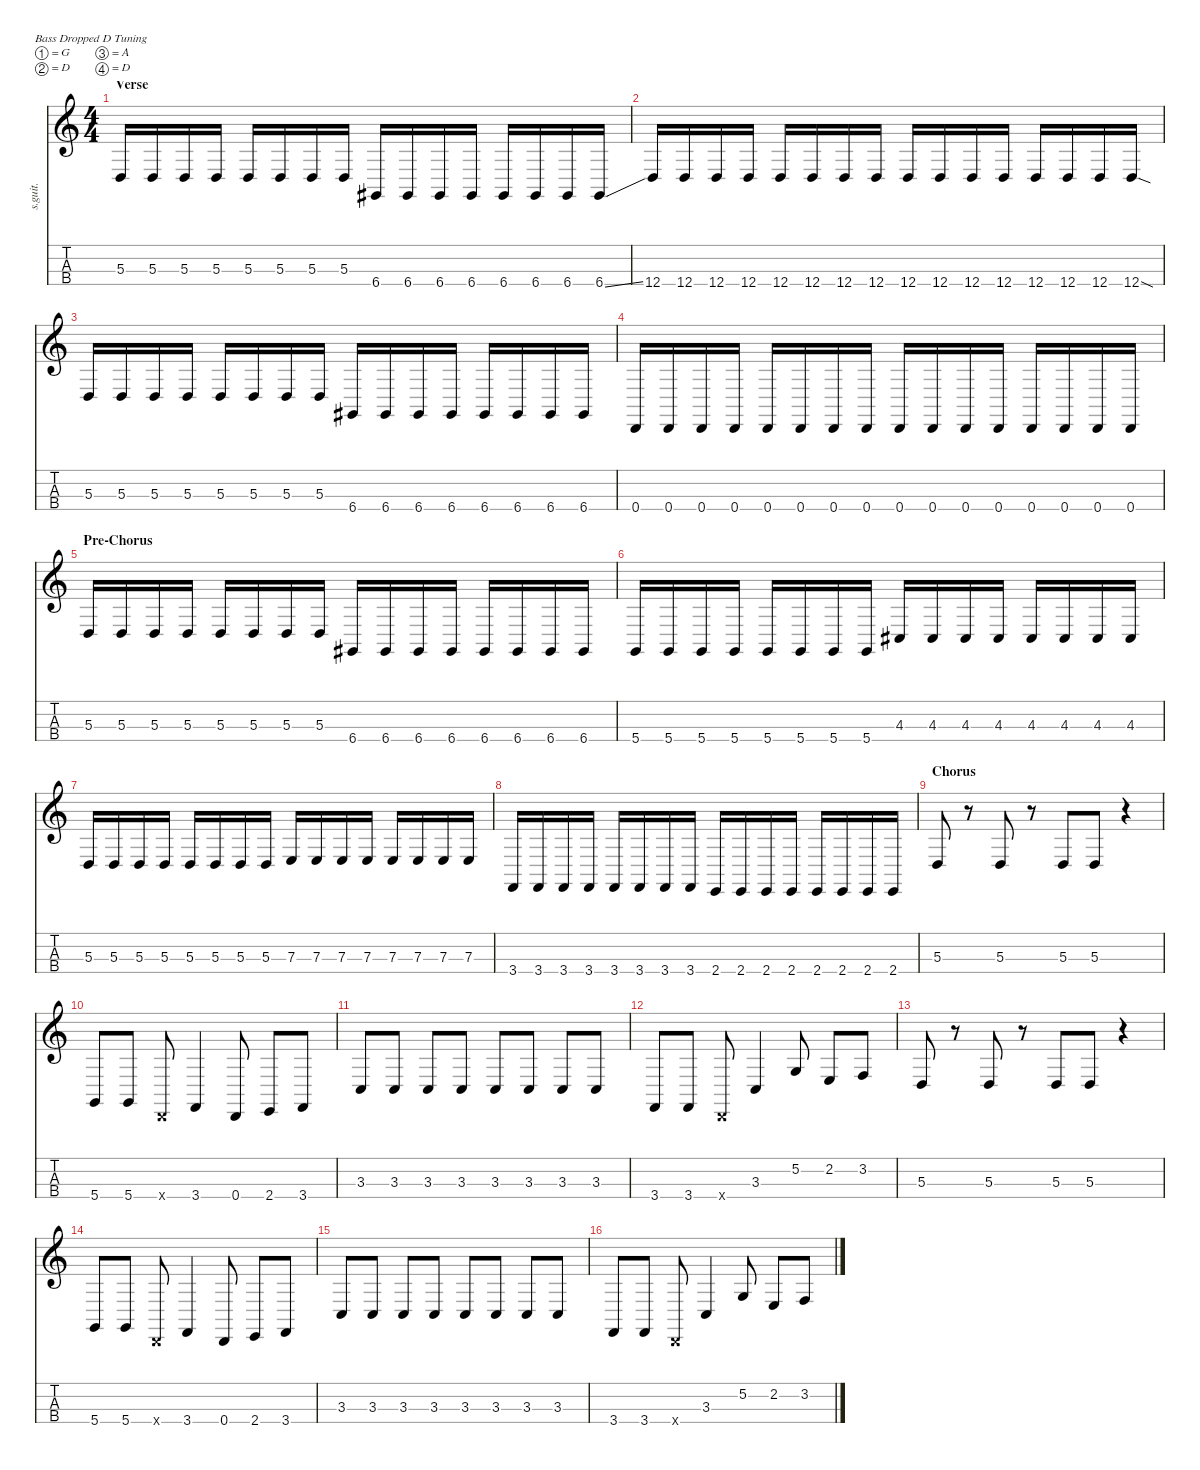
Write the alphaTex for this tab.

\defaultSystemsLayout 4
\hideDynamics
\bracketExtendMode nobrackets
\track ("Johnny Christ" "s.guit.") {instrument electricbasspick}
\staff {score tabs}
\tuning (G2 D2 A1 D1)
\ts (4 4)
\section ("" "Verse")
\tempo (125 hide)
\clef g2
\ks c
5.3.16{lyrics (0 "") lyrics (1 "") lyrics (2 "") lyrics (3 "") lyrics (4 "") dy f} 5.3.16{lyrics (0 "") lyrics (1 "") lyrics (2 "") lyrics (3 "") lyrics (4 "")} 5.3.16{lyrics (0 "") lyrics (1 "") lyrics (2 "") lyrics (3 "") lyrics (4 "")} 5.3.16{lyrics (0 "") lyrics (1 "") lyrics (2 "") lyrics (3 "") lyrics (4 "")} 5.3.16{lyrics (0 "") lyrics (1 "") lyrics (2 "") lyrics (3 "") lyrics (4 "")} 5.3.16{lyrics (0 "") lyrics (1 "") lyrics (2 "") lyrics (3 "") lyrics (4 "")} 5.3.16{lyrics (0 "") lyrics (1 "") lyrics (2 "") lyrics (3 "") lyrics (4 "")} 5.3.16{lyrics (0 "") lyrics (1 "") lyrics (2 "") lyrics (3 "") lyrics (4 "")} 6.4{acc #}.16{lyrics (0 "") lyrics (1 "") lyrics (2 "") lyrics (3 "") lyrics (4 "")} 6.4{acc #}.16{lyrics (0 "") lyrics (1 "") lyrics (2 "") lyrics (3 "") lyrics (4 "")} 6.4{acc #}.16{lyrics (0 "") lyrics (1 "") lyrics (2 "") lyrics (3 "") lyrics (4 "")} 6.4{acc #}.16{lyrics (0 "") lyrics (1 "") lyrics (2 "") lyrics (3 "") lyrics (4 "")} 6.4{acc #}.16{lyrics (0 "") lyrics (1 "") lyrics (2 "") lyrics (3 "") lyrics (4 "")} 6.4{acc #}.16{lyrics (0 "") lyrics (1 "") lyrics (2 "") lyrics (3 "") lyrics (4 "")} 6.4{acc #}.16{lyrics (0 "") lyrics (1 "") lyrics (2 "") lyrics (3 "") lyrics (4 "")} 6.4{ss acc #}.16{lyrics (0 "") lyrics (1 "") lyrics (2 "") lyrics (3 "") lyrics (4 "")} |
12.4.16{lyrics (0 "") lyrics (1 "") lyrics (2 "") lyrics (3 "") lyrics (4 "")} 12.4.16{lyrics (0 "") lyrics (1 "") lyrics (2 "") lyrics (3 "") lyrics (4 "")} 12.4.16{lyrics (0 "") lyrics (1 "") lyrics (2 "") lyrics (3 "") lyrics (4 "")} 12.4.16{lyrics (0 "") lyrics (1 "") lyrics (2 "") lyrics (3 "") lyrics (4 "")} 12.4.16{lyrics (0 "") lyrics (1 "") lyrics (2 "") lyrics (3 "") lyrics (4 "")} 12.4.16{lyrics (0 "") lyrics (1 "") lyrics (2 "") lyrics (3 "") lyrics (4 "")} 12.4.16{lyrics (0 "") lyrics (1 "") lyrics (2 "") lyrics (3 "") lyrics (4 "")} 12.4.16{lyrics (0 "") lyrics (1 "") lyrics (2 "") lyrics (3 "") lyrics (4 "")} 12.4.16{lyrics (0 "") lyrics (1 "") lyrics (2 "") lyrics (3 "") lyrics (4 "")} 12.4.16{lyrics (0 "") lyrics (1 "") lyrics (2 "") lyrics (3 "") lyrics (4 "")} 12.4.16{lyrics (0 "") lyrics (1 "") lyrics (2 "") lyrics (3 "") lyrics (4 "")} 12.4.16{lyrics (0 "") lyrics (1 "") lyrics (2 "") lyrics (3 "") lyrics (4 "")} 12.4.16{lyrics (0 "") lyrics (1 "") lyrics (2 "") lyrics (3 "") lyrics (4 "")} 12.4.16{lyrics (0 "") lyrics (1 "") lyrics (2 "") lyrics (3 "") lyrics (4 "")} 12.4.16{lyrics (0 "") lyrics (1 "") lyrics (2 "") lyrics (3 "") lyrics (4 "")} 12.4{sod}.16{lyrics (0 "") lyrics (1 "") lyrics (2 "") lyrics (3 "") lyrics (4 "")} |
5.3.16{lyrics (0 "") lyrics (1 "") lyrics (2 "") lyrics (3 "") lyrics (4 "")} 5.3.16{lyrics (0 "") lyrics (1 "") lyrics (2 "") lyrics (3 "") lyrics (4 "")} 5.3.16{lyrics (0 "") lyrics (1 "") lyrics (2 "") lyrics (3 "") lyrics (4 "")} 5.3.16{lyrics (0 "") lyrics (1 "") lyrics (2 "") lyrics (3 "") lyrics (4 "")} 5.3.16{lyrics (0 "") lyrics (1 "") lyrics (2 "") lyrics (3 "") lyrics (4 "")} 5.3.16{lyrics (0 "") lyrics (1 "") lyrics (2 "") lyrics (3 "") lyrics (4 "")} 5.3.16{lyrics (0 "") lyrics (1 "") lyrics (2 "") lyrics (3 "") lyrics (4 "")} 5.3.16{lyrics (0 "") lyrics (1 "") lyrics (2 "") lyrics (3 "") lyrics (4 "")} 6.4{acc #}.16{lyrics (0 "") lyrics (1 "") lyrics (2 "") lyrics (3 "") lyrics (4 "")} 6.4{acc #}.16{lyrics (0 "") lyrics (1 "") lyrics (2 "") lyrics (3 "") lyrics (4 "")} 6.4{acc #}.16{lyrics (0 "") lyrics (1 "") lyrics (2 "") lyrics (3 "") lyrics (4 "")} 6.4{acc #}.16{lyrics (0 "") lyrics (1 "") lyrics (2 "") lyrics (3 "") lyrics (4 "")} 6.4{acc #}.16{lyrics (0 "") lyrics (1 "") lyrics (2 "") lyrics (3 "") lyrics (4 "")} 6.4{acc #}.16{lyrics (0 "") lyrics (1 "") lyrics (2 "") lyrics (3 "") lyrics (4 "")} 6.4{acc #}.16{lyrics (0 "") lyrics (1 "") lyrics (2 "") lyrics (3 "") lyrics (4 "")} 6.4{acc #}.16{lyrics (0 "") lyrics (1 "") lyrics (2 "") lyrics (3 "") lyrics (4 "")} |
0.4.16{lyrics (0 "") lyrics (1 "") lyrics (2 "") lyrics (3 "") lyrics (4 "")} 0.4.16{lyrics (0 "") lyrics (1 "") lyrics (2 "") lyrics (3 "") lyrics (4 "")} 0.4.16{lyrics (0 "") lyrics (1 "") lyrics (2 "") lyrics (3 "") lyrics (4 "")} 0.4.16{lyrics (0 "") lyrics (1 "") lyrics (2 "") lyrics (3 "") lyrics (4 "")} 0.4.16{lyrics (0 "") lyrics (1 "") lyrics (2 "") lyrics (3 "") lyrics (4 "")} 0.4.16{lyrics (0 "") lyrics (1 "") lyrics (2 "") lyrics (3 "") lyrics (4 "")} 0.4.16{lyrics (0 "") lyrics (1 "") lyrics (2 "") lyrics (3 "") lyrics (4 "")} 0.4.16{lyrics (0 "") lyrics (1 "") lyrics (2 "") lyrics (3 "") lyrics (4 "")} 0.4.16{lyrics (0 "") lyrics (1 "") lyrics (2 "") lyrics (3 "") lyrics (4 "")} 0.4.16{lyrics (0 "") lyrics (1 "") lyrics (2 "") lyrics (3 "") lyrics (4 "")} 0.4.16{lyrics (0 "") lyrics (1 "") lyrics (2 "") lyrics (3 "") lyrics (4 "")} 0.4.16{lyrics (0 "") lyrics (1 "") lyrics (2 "") lyrics (3 "") lyrics (4 "")} 0.4.16{lyrics (0 "") lyrics (1 "") lyrics (2 "") lyrics (3 "") lyrics (4 "")} 0.4.16{lyrics (0 "") lyrics (1 "") lyrics (2 "") lyrics (3 "") lyrics (4 "")} 0.4.16{lyrics (0 "") lyrics (1 "") lyrics (2 "") lyrics (3 "") lyrics (4 "")} 0.4.16{lyrics (0 "") lyrics (1 "") lyrics (2 "") lyrics (3 "") lyrics (4 "")} |
\section ("" "Pre-Chorus")
5.3.16{lyrics (0 "") lyrics (1 "") lyrics (2 "") lyrics (3 "") lyrics (4 "")} 5.3.16{lyrics (0 "") lyrics (1 "") lyrics (2 "") lyrics (3 "") lyrics (4 "")} 5.3.16{lyrics (0 "") lyrics (1 "") lyrics (2 "") lyrics (3 "") lyrics (4 "")} 5.3.16{lyrics (0 "") lyrics (1 "") lyrics (2 "") lyrics (3 "") lyrics (4 "")} 5.3.16{lyrics (0 "") lyrics (1 "") lyrics (2 "") lyrics (3 "") lyrics (4 "")} 5.3.16{lyrics (0 "") lyrics (1 "") lyrics (2 "") lyrics (3 "") lyrics (4 "")} 5.3.16{lyrics (0 "") lyrics (1 "") lyrics (2 "") lyrics (3 "") lyrics (4 "")} 5.3.16{lyrics (0 "") lyrics (1 "") lyrics (2 "") lyrics (3 "") lyrics (4 "")} 6.4{acc #}.16{lyrics (0 "") lyrics (1 "") lyrics (2 "") lyrics (3 "") lyrics (4 "")} 6.4{acc #}.16{lyrics (0 "") lyrics (1 "") lyrics (2 "") lyrics (3 "") lyrics (4 "")} 6.4{acc #}.16{lyrics (0 "") lyrics (1 "") lyrics (2 "") lyrics (3 "") lyrics (4 "")} 6.4{acc #}.16{lyrics (0 "") lyrics (1 "") lyrics (2 "") lyrics (3 "") lyrics (4 "")} 6.4{acc #}.16{lyrics (0 "") lyrics (1 "") lyrics (2 "") lyrics (3 "") lyrics (4 "")} 6.4{acc #}.16{lyrics (0 "") lyrics (1 "") lyrics (2 "") lyrics (3 "") lyrics (4 "")} 6.4{acc #}.16{lyrics (0 "") lyrics (1 "") lyrics (2 "") lyrics (3 "") lyrics (4 "")} 6.4{acc #}.16{lyrics (0 "") lyrics (1 "") lyrics (2 "") lyrics (3 "") lyrics (4 "")} |
5.4.16{lyrics (0 "") lyrics (1 "") lyrics (2 "") lyrics (3 "") lyrics (4 "")} 5.4.16{lyrics (0 "") lyrics (1 "") lyrics (2 "") lyrics (3 "") lyrics (4 "")} 5.4.16{lyrics (0 "") lyrics (1 "") lyrics (2 "") lyrics (3 "") lyrics (4 "")} 5.4.16{lyrics (0 "") lyrics (1 "") lyrics (2 "") lyrics (3 "") lyrics (4 "")} 5.4.16{lyrics (0 "") lyrics (1 "") lyrics (2 "") lyrics (3 "") lyrics (4 "")} 5.4.16{lyrics (0 "") lyrics (1 "") lyrics (2 "") lyrics (3 "") lyrics (4 "")} 5.4.16{lyrics (0 "") lyrics (1 "") lyrics (2 "") lyrics (3 "") lyrics (4 "")} 5.4.16{lyrics (0 "") lyrics (1 "") lyrics (2 "") lyrics (3 "") lyrics (4 "")} 4.3{acc #}.16{lyrics (0 "") lyrics (1 "") lyrics (2 "") lyrics (3 "") lyrics (4 "")} 4.3{acc #}.16{lyrics (0 "") lyrics (1 "") lyrics (2 "") lyrics (3 "") lyrics (4 "")} 4.3{acc #}.16{lyrics (0 "") lyrics (1 "") lyrics (2 "") lyrics (3 "") lyrics (4 "")} 4.3{acc #}.16{lyrics (0 "") lyrics (1 "") lyrics (2 "") lyrics (3 "") lyrics (4 "")} 4.3{acc #}.16{lyrics (0 "") lyrics (1 "") lyrics (2 "") lyrics (3 "") lyrics (4 "")} 4.3{acc #}.16{lyrics (0 "") lyrics (1 "") lyrics (2 "") lyrics (3 "") lyrics (4 "")} 4.3{acc #}.16{lyrics (0 "") lyrics (1 "") lyrics (2 "") lyrics (3 "") lyrics (4 "")} 4.3{acc #}.16{lyrics (0 "") lyrics (1 "") lyrics (2 "") lyrics (3 "") lyrics (4 "")} |
5.3.16{lyrics (0 "") lyrics (1 "") lyrics (2 "") lyrics (3 "") lyrics (4 "")} 5.3.16{lyrics (0 "") lyrics (1 "") lyrics (2 "") lyrics (3 "") lyrics (4 "")} 5.3.16{lyrics (0 "") lyrics (1 "") lyrics (2 "") lyrics (3 "") lyrics (4 "")} 5.3.16{lyrics (0 "") lyrics (1 "") lyrics (2 "") lyrics (3 "") lyrics (4 "")} 5.3.16{lyrics (0 "") lyrics (1 "") lyrics (2 "") lyrics (3 "") lyrics (4 "")} 5.3.16{lyrics (0 "") lyrics (1 "") lyrics (2 "") lyrics (3 "") lyrics (4 "")} 5.3.16{lyrics (0 "") lyrics (1 "") lyrics (2 "") lyrics (3 "") lyrics (4 "")} 5.3.16{lyrics (0 "") lyrics (1 "") lyrics (2 "") lyrics (3 "") lyrics (4 "")} 7.3.16{lyrics (0 "") lyrics (1 "") lyrics (2 "") lyrics (3 "") lyrics (4 "")} 7.3.16{lyrics (0 "") lyrics (1 "") lyrics (2 "") lyrics (3 "") lyrics (4 "")} 7.3.16{lyrics (0 "") lyrics (1 "") lyrics (2 "") lyrics (3 "") lyrics (4 "")} 7.3.16{lyrics (0 "") lyrics (1 "") lyrics (2 "") lyrics (3 "") lyrics (4 "")} 7.3.16{lyrics (0 "") lyrics (1 "") lyrics (2 "") lyrics (3 "") lyrics (4 "")} 7.3.16{lyrics (0 "") lyrics (1 "") lyrics (2 "") lyrics (3 "") lyrics (4 "")} 7.3.16{lyrics (0 "") lyrics (1 "") lyrics (2 "") lyrics (3 "") lyrics (4 "")} 7.3.16{lyrics (0 "") lyrics (1 "") lyrics (2 "") lyrics (3 "") lyrics (4 "")} |
3.4.16{lyrics (0 "") lyrics (1 "") lyrics (2 "") lyrics (3 "") lyrics (4 "")} 3.4.16{lyrics (0 "") lyrics (1 "") lyrics (2 "") lyrics (3 "") lyrics (4 "")} 3.4.16{lyrics (0 "") lyrics (1 "") lyrics (2 "") lyrics (3 "") lyrics (4 "")} 3.4.16{lyrics (0 "") lyrics (1 "") lyrics (2 "") lyrics (3 "") lyrics (4 "")} 3.4.16{lyrics (0 "") lyrics (1 "") lyrics (2 "") lyrics (3 "") lyrics (4 "")} 3.4.16{lyrics (0 "") lyrics (1 "") lyrics (2 "") lyrics (3 "") lyrics (4 "")} 3.4.16{lyrics (0 "") lyrics (1 "") lyrics (2 "") lyrics (3 "") lyrics (4 "")} 3.4.16{lyrics (0 "") lyrics (1 "") lyrics (2 "") lyrics (3 "") lyrics (4 "")} 2.4.16{lyrics (0 "") lyrics (1 "") lyrics (2 "") lyrics (3 "") lyrics (4 "")} 2.4.16{lyrics (0 "") lyrics (1 "") lyrics (2 "") lyrics (3 "") lyrics (4 "")} 2.4.16{lyrics (0 "") lyrics (1 "") lyrics (2 "") lyrics (3 "") lyrics (4 "")} 2.4.16{lyrics (0 "") lyrics (1 "") lyrics (2 "") lyrics (3 "") lyrics (4 "")} 2.4.16{lyrics (0 "") lyrics (1 "") lyrics (2 "") lyrics (3 "") lyrics (4 "")} 2.4.16{lyrics (0 "") lyrics (1 "") lyrics (2 "") lyrics (3 "") lyrics (4 "")} 2.4.16{lyrics (0 "") lyrics (1 "") lyrics (2 "") lyrics (3 "") lyrics (4 "")} 2.4.16{lyrics (0 "") lyrics (1 "") lyrics (2 "") lyrics (3 "") lyrics (4 "")} |
\section ("" "Chorus")
5.3.8{lyrics (0 "") lyrics (1 "") lyrics (2 "") lyrics (3 "") lyrics (4 "")} r.8 5.3.8{lyrics (0 "") lyrics (1 "") lyrics (2 "") lyrics (3 "") lyrics (4 "")} r.8 5.3.8{lyrics (0 "") lyrics (1 "") lyrics (2 "") lyrics (3 "") lyrics (4 "")} 5.3.8{lyrics (0 "") lyrics (1 "") lyrics (2 "") lyrics (3 "") lyrics (4 "")} r.4 |
5.4.8{lyrics (0 "") lyrics (1 "") lyrics (2 "") lyrics (3 "") lyrics (4 "")} 5.4.8{lyrics (0 "") lyrics (1 "") lyrics (2 "") lyrics (3 "") lyrics (4 "")} 0.4{x}.8{lyrics (0 "") lyrics (1 "") lyrics (2 "") lyrics (3 "") lyrics (4 "")} 3.4.4{lyrics (0 "") lyrics (1 "") lyrics (2 "") lyrics (3 "") lyrics (4 "")} 0.4.8{lyrics (0 "") lyrics (1 "") lyrics (2 "") lyrics (3 "") lyrics (4 "")} 2.4.8{lyrics (0 "") lyrics (1 "") lyrics (2 "") lyrics (3 "") lyrics (4 "")} 3.4.8{lyrics (0 "") lyrics (1 "") lyrics (2 "") lyrics (3 "") lyrics (4 "")} |
3.3.8{lyrics (0 "") lyrics (1 "") lyrics (2 "") lyrics (3 "") lyrics (4 "")} 3.3.8{lyrics (0 "") lyrics (1 "") lyrics (2 "") lyrics (3 "") lyrics (4 "")} 3.3.8{lyrics (0 "") lyrics (1 "") lyrics (2 "") lyrics (3 "") lyrics (4 "")} 3.3.8{lyrics (0 "") lyrics (1 "") lyrics (2 "") lyrics (3 "") lyrics (4 "")} 3.3.8{lyrics (0 "") lyrics (1 "") lyrics (2 "") lyrics (3 "") lyrics (4 "")} 3.3.8{lyrics (0 "") lyrics (1 "") lyrics (2 "") lyrics (3 "") lyrics (4 "")} 3.3.8{lyrics (0 "") lyrics (1 "") lyrics (2 "") lyrics (3 "") lyrics (4 "")} 3.3.8{lyrics (0 "") lyrics (1 "") lyrics (2 "") lyrics (3 "") lyrics (4 "")} |
3.4.8{lyrics (0 "") lyrics (1 "") lyrics (2 "") lyrics (3 "") lyrics (4 "")} 3.4.8{lyrics (0 "") lyrics (1 "") lyrics (2 "") lyrics (3 "") lyrics (4 "")} 0.4{x}.8{lyrics (0 "") lyrics (1 "") lyrics (2 "") lyrics (3 "") lyrics (4 "")} 3.3.4{lyrics (0 "") lyrics (1 "") lyrics (2 "") lyrics (3 "") lyrics (4 "")} 5.2.8{lyrics (0 "") lyrics (1 "") lyrics (2 "") lyrics (3 "") lyrics (4 "")} 2.2.8{lyrics (0 "") lyrics (1 "") lyrics (2 "") lyrics (3 "") lyrics (4 "")} 3.2.8{lyrics (0 "") lyrics (1 "") lyrics (2 "") lyrics (3 "") lyrics (4 "")} |
5.3.8{lyrics (0 "") lyrics (1 "") lyrics (2 "") lyrics (3 "") lyrics (4 "")} r.8 5.3.8{lyrics (0 "") lyrics (1 "") lyrics (2 "") lyrics (3 "") lyrics (4 "")} r.8 5.3.8{lyrics (0 "") lyrics (1 "") lyrics (2 "") lyrics (3 "") lyrics (4 "")} 5.3.8{lyrics (0 "") lyrics (1 "") lyrics (2 "") lyrics (3 "") lyrics (4 "")} r.4 |
5.4.8{lyrics (0 "") lyrics (1 "") lyrics (2 "") lyrics (3 "") lyrics (4 "")} 5.4.8{lyrics (0 "") lyrics (1 "") lyrics (2 "") lyrics (3 "") lyrics (4 "")} 0.4{x}.8{lyrics (0 "") lyrics (1 "") lyrics (2 "") lyrics (3 "") lyrics (4 "")} 3.4.4{lyrics (0 "") lyrics (1 "") lyrics (2 "") lyrics (3 "") lyrics (4 "")} 0.4.8{lyrics (0 "") lyrics (1 "") lyrics (2 "") lyrics (3 "") lyrics (4 "")} 2.4.8{lyrics (0 "") lyrics (1 "") lyrics (2 "") lyrics (3 "") lyrics (4 "")} 3.4.8{lyrics (0 "") lyrics (1 "") lyrics (2 "") lyrics (3 "") lyrics (4 "")} |
3.3.8{lyrics (0 "") lyrics (1 "") lyrics (2 "") lyrics (3 "") lyrics (4 "")} 3.3.8{lyrics (0 "") lyrics (1 "") lyrics (2 "") lyrics (3 "") lyrics (4 "")} 3.3.8{lyrics (0 "") lyrics (1 "") lyrics (2 "") lyrics (3 "") lyrics (4 "")} 3.3.8{lyrics (0 "") lyrics (1 "") lyrics (2 "") lyrics (3 "") lyrics (4 "")} 3.3.8{lyrics (0 "") lyrics (1 "") lyrics (2 "") lyrics (3 "") lyrics (4 "")} 3.3.8{lyrics (0 "") lyrics (1 "") lyrics (2 "") lyrics (3 "") lyrics (4 "")} 3.3.8{lyrics (0 "") lyrics (1 "") lyrics (2 "") lyrics (3 "") lyrics (4 "")} 3.3.8{lyrics (0 "") lyrics (1 "") lyrics (2 "") lyrics (3 "") lyrics (4 "")} |
3.4.8{lyrics (0 "") lyrics (1 "") lyrics (2 "") lyrics (3 "") lyrics (4 "")} 3.4.8{lyrics (0 "") lyrics (1 "") lyrics (2 "") lyrics (3 "") lyrics (4 "")} 0.4{x}.8{lyrics (0 "") lyrics (1 "") lyrics (2 "") lyrics (3 "") lyrics (4 "")} 3.3.4{lyrics (0 "") lyrics (1 "") lyrics (2 "") lyrics (3 "") lyrics (4 "")} 5.2.8{lyrics (0 "") lyrics (1 "") lyrics (2 "") lyrics (3 "") lyrics (4 "")} 2.2.8{lyrics (0 "") lyrics (1 "") lyrics (2 "") lyrics (3 "") lyrics (4 "")} 3.2.8{lyrics (0 "") lyrics (1 "") lyrics (2 "") lyrics (3 "") lyrics (4 "")}
